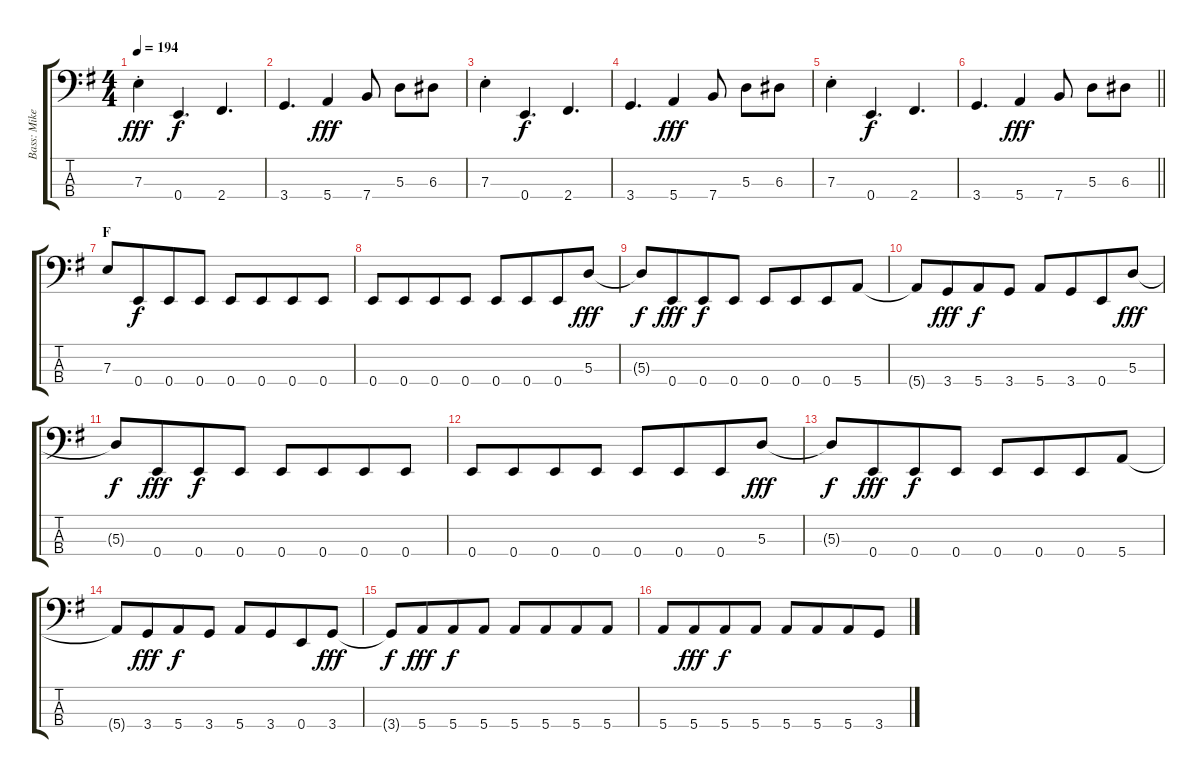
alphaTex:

\track ("Bass: Mike" "Bass: Mike") {instrument electricbassfinger}
\staff {score tabs}
\tuning (G2 D2 A1 E1) {hide}
\ts (4 4)
\tempo 194
\clef f4
\ks g
7.3{st}.4{dy fff} 0.4.4{d dy f} 2.4.4{d} |
3.4.4{d} 5.4.4{dy fff} 7.4.8 5.3.8 6.3.8 |
7.3{st}.4 0.4.4{d dy f} 2.4.4{d} |
3.4.4{d} 5.4.4{dy fff} 7.4.8 5.3.8 6.3.8 |
7.3{st}.4 0.4.4{d dy f} 2.4.4{d} |
\barLineRight lightlight
3.4.4{d} 5.4.4{dy fff} 7.4.8 5.3.8 6.3.8 |
\section ("" "F")
7.3.8{beam merge} 0.4.8{dy f beam merge} 0.4.8{beam merge} 0.4.8 0.4.8 0.4.8{beam merge} 0.4.8 0.4.8 |
0.4.8{beam merge} 0.4.8{beam merge} 0.4.8 0.4.8 0.4.8{beam merge} 0.4.8{beam merge} 0.4.8 5.3.8{dy fff} |
5.3{t}.8{dy f} 0.4.8{dy fff beam merge} 0.4.8{dy f beam merge} 0.4.8 0.4.8 0.4.8{beam merge} 0.4.8 5.4.8 |
5.4{t}.8 3.4.8{dy fff beam merge} 5.4.8{dy f beam merge} 3.4.8 5.4.8 3.4.8{beam merge} 0.4.8 5.3.8{dy fff} |
5.3{t}.8{dy f} 0.4.8{dy fff beam merge} 0.4.8{dy f beam merge} 0.4.8 0.4.8 0.4.8{beam merge} 0.4.8 0.4.8 |
0.4.8{beam merge} 0.4.8{beam merge} 0.4.8 0.4.8 0.4.8{beam merge} 0.4.8{beam merge} 0.4.8 5.3.8{dy fff} |
5.3{t}.8{dy f} 0.4.8{dy fff beam merge} 0.4.8{dy f beam merge} 0.4.8 0.4.8 0.4.8{beam merge} 0.4.8 5.4.8 |
5.4{t}.8 3.4.8{dy fff beam merge} 5.4.8{dy f beam merge} 3.4.8 5.4.8 3.4.8{beam merge} 0.4.8 3.4.8{dy fff} |
3.4{t}.8{dy f} 5.4.8{dy fff beam merge} 5.4.8{dy f beam merge} 5.4.8 5.4.8 5.4.8{beam merge} 5.4.8 5.4.8 |
5.4.8 5.4.8{dy fff beam merge} 5.4.8{dy f beam merge} 5.4.8 5.4.8 5.4.8{beam merge} 5.4.8 3.4.8
